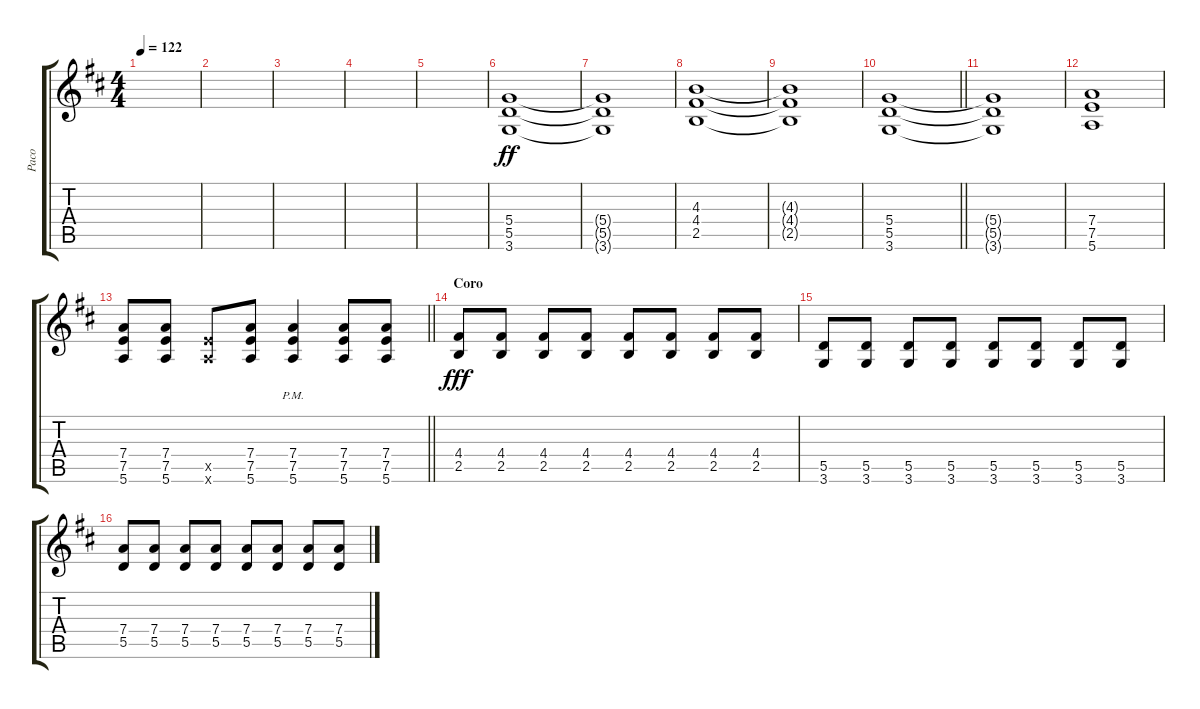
\track ("Paco" "Paco") {instrument distortionguitar}
\staff {score tabs}
\tuning (E4 B3 G3 D3 A2 E2) {hide}
\ts (4 4)
\tempo 122
\clef g2
\ks d
|
|
|
|
|
(5.4 5.5 3.6).1{dy ff volume 11} |
(5.4{t} 5.5{t} 3.6{t}).1 |
(4.3 4.4 2.5).1 |
(4.3{t} 4.4{t} 2.5{t}).1 |
\barLineRight lightlight
(5.4 5.5 3.6).1 |
(5.4{t} 5.5{t} 3.6{t}).1 |
(7.4 7.5 5.6).1 |
\barLineRight lightlight
(7.4 7.5 5.6).8 (7.4 7.5 5.6).8 (7.5{x} 5.6{x}).8 (7.4 7.5 5.6).8 (7.4{pm} 7.5{pm} 5.6{pm}).4 (7.4 7.5 5.6).8 (7.4 7.5 5.6).8 |
\section ("" "Coro")
(4.4 2.5).8{dy fff} (4.4 2.5).8 (4.4 2.5).8 (4.4 2.5).8 (4.4 2.5).8 (4.4 2.5).8 (4.4 2.5).8 (4.4 2.5).8 |
(5.5 3.6).8 (5.5 3.6).8 (5.5 3.6).8 (5.5 3.6).8 (5.5 3.6).8 (5.5 3.6).8 (5.5 3.6).8 (5.5 3.6).8 |
(7.4 5.5).8 (7.4 5.5).8 (7.4 5.5).8 (7.4 5.5).8 (7.4 5.5).8 (7.4 5.5).8 (7.4 5.5).8 (7.4 5.5).8
